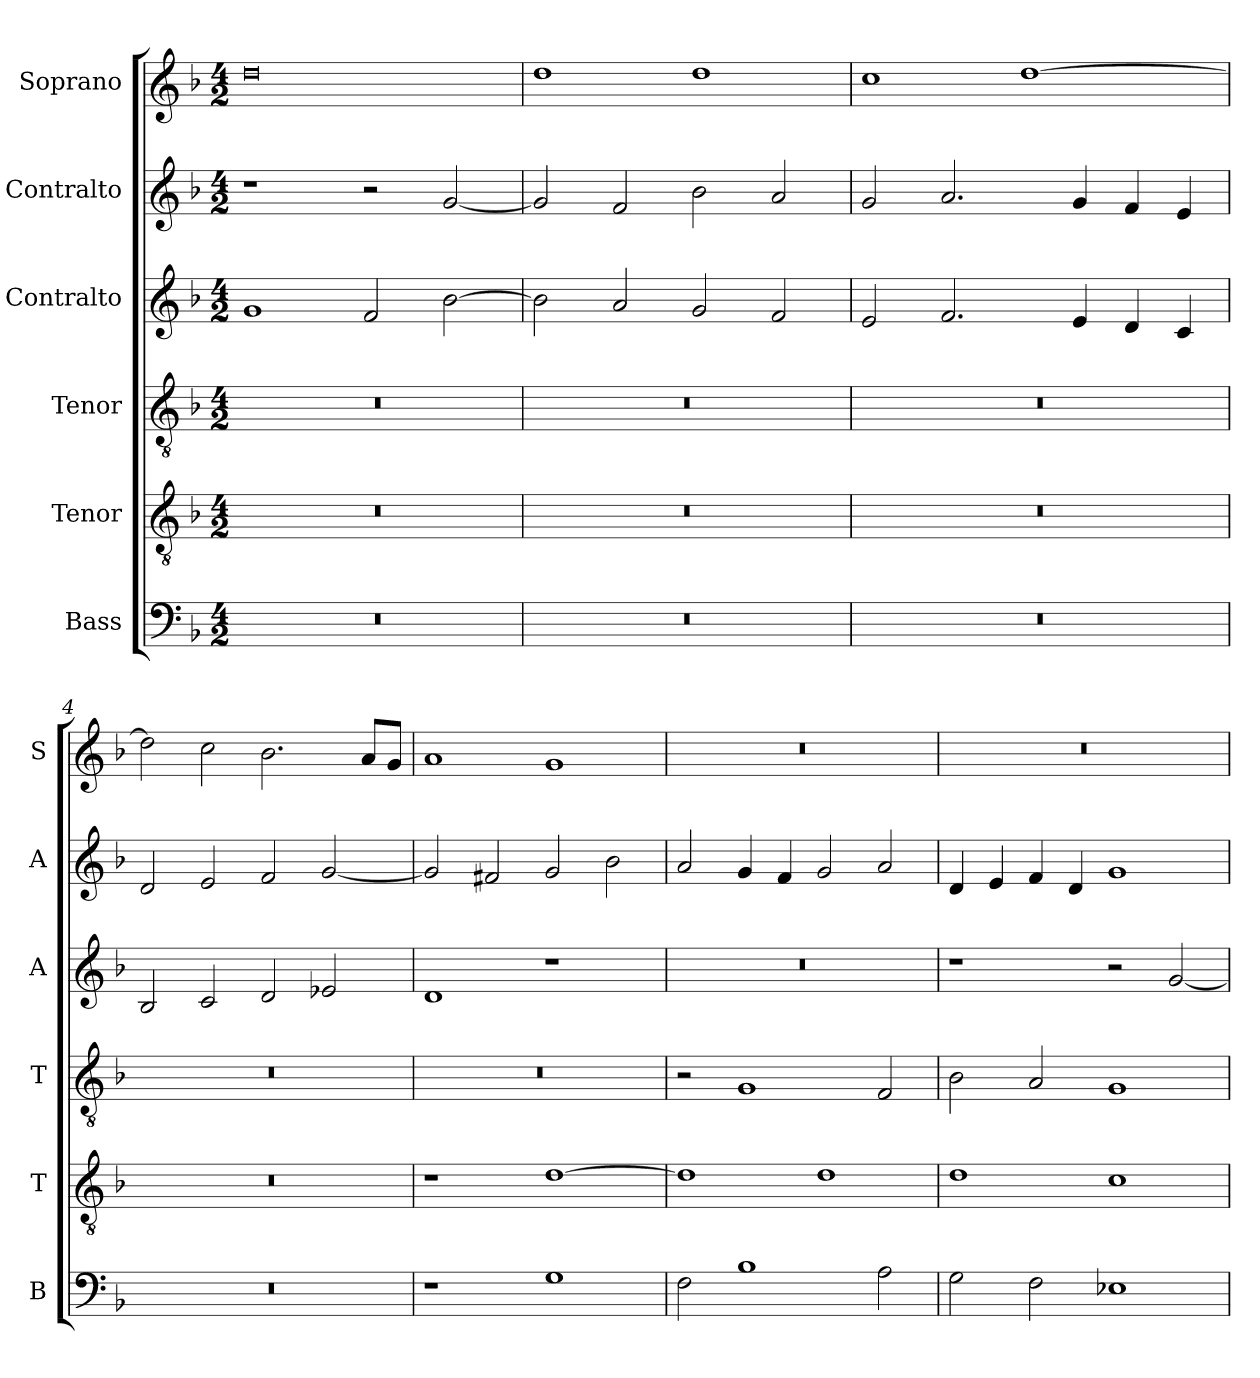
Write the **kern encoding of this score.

**kern	**kern	**kern	**kern	**kern	**kern
*part6	*part5	*part4	*part3	*part2	*part1
*staff6	*staff5	*staff4	*staff3	*staff2	*staff1
*I"Bass	*I"Tenor	*I"Tenor	*I"Contralto	*I"Contralto	*I"Soprano
*I'B	*I'T	*I'T	*I'A	*I'A	*I'S
*clefF4	*clefGv2	*clefGv2	*clefG2	*clefG2	*clefG2
*k[b-]	*k[b-]	*k[b-]	*k[b-]	*k[b-]	*k[b-]
*G:dor	*G:dor	*G:dor	*G:dor	*G:dor	*G:dor
*M4/2	*M4/2	*M4/2	*M4/2	*M4/2	*M4/2
=1	=1	=1	=1	=1	=1
0r	0r	0r	1g	1r	0dd
.	.	.	2f	2r	.
.	.	.	[2b-	[2g	.
=2	=2	=2	=2	=2	=2
0r	0r	0r	2b-]	2g]	1dd
.	.	.	2a	2f	.
.	.	.	2g	2b-	1dd
.	.	.	2f	2a	.
=3	=3	=3	=3	=3	=3
0r	0r	0r	2e	2g	1cc
.	.	.	2.f	2.a	.
.	.	.	.	.	[1dd
.	.	.	4e	4g	.
.	.	.	4d	4f	.
.	.	.	4c	4e	.
=4	=4	=4	=4	=4	=4
0r	0r	0r	2B-	2d	2dd]
.	.	.	2c	2e	2cc
.	.	.	2d	2f	2.b-
.	.	.	2e-X	[2g	.
.	.	.	.	.	8a/L
.	.	.	.	.	8g/J
=5	=5	=5	=5	=5	=5
1r	1r	0r	1d	2g]	1a
.	.	.	.	2f#X	.
1G	[1d	.	1r	2g	1g
.	.	.	.	2b-	.
=6	=6	=6	=6	=6	=6
2F	1d]	2r	0r	2a	0r
1B-	.	1G	.	4g	.
.	.	.	.	4f	.
.	1d	.	.	2g	.
2A	.	2F	.	2a	.
=7	=7	=7	=7	=7	=7
2G	1d	2B-	1r	4d	0r
.	.	.	.	4e	.
2F	.	2A	.	4f	.
.	.	.	.	4d	.
1E-X	1c	1G	2r	1g	.
.	.	.	[2g	.	.
=	=	=	=	=	=
*-	*-	*-	*-	*-	*-
